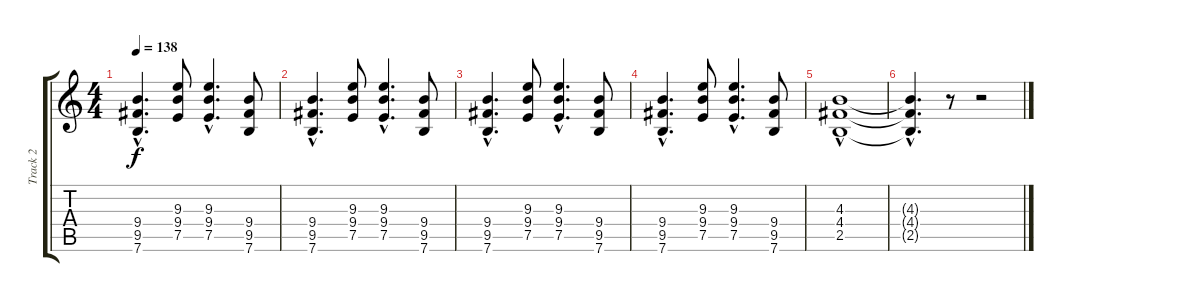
\track ("Track 2" "Track 2") {instrument distortionguitar}
\staff {score tabs}
\tuning (E4 B3 G3 D3 A2 E2) {hide}
\ts (4 4)
\tempo 138
\clef g2
\ks c
(9.4{hac} 9.5{hac} 7.6{hac}).4{d dy f} (9.3 9.4 7.5).8 (9.3{hac} 9.4{hac} 7.5{hac}).4{d} (9.4 9.5 7.6).8 |
(9.4{hac} 9.5{hac} 7.6{hac}).4{d} (9.3 9.4 7.5).8 (9.3{hac} 9.4{hac} 7.5{hac}).4{d} (9.4 9.5 7.6).8 |
(9.4{hac} 9.5{hac} 7.6{hac}).4{d} (9.3 9.4 7.5).8 (9.3{hac} 9.4{hac} 7.5{hac}).4{d} (9.4 9.5 7.6).8 |
(9.4{hac} 9.5{hac} 7.6{hac}).4{d} (9.3 9.4 7.5).8 (9.3{hac} 9.4{hac} 7.5{hac}).4{d} (9.4 9.5 7.6).8 |
(4.3{hac} 4.4{hac} 2.5{hac}).1 |
(4.3{hac t} 4.4{hac t} 2.5{hac t}).4{d} r.8 r.2
